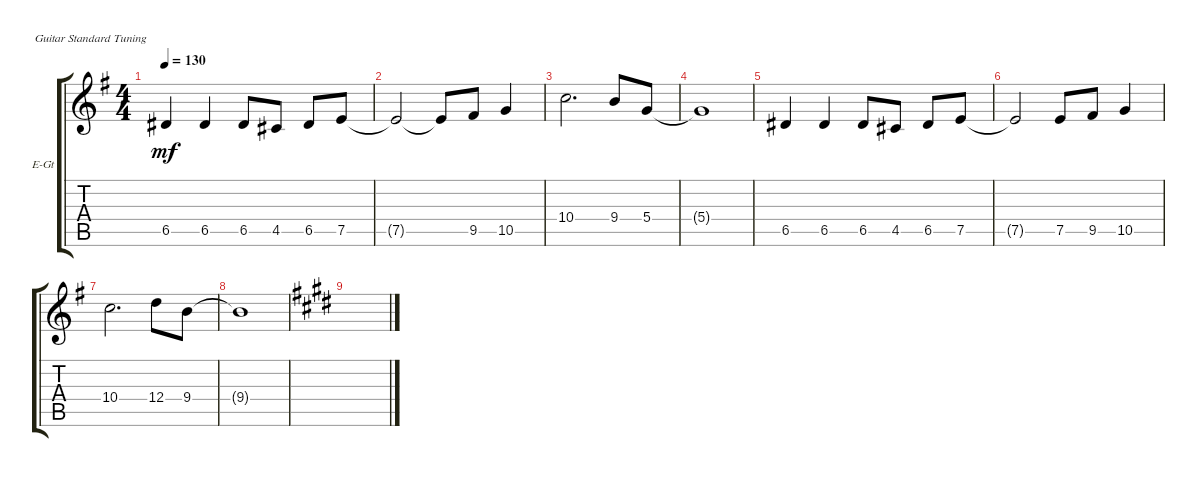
\defaultSystemsLayout 4
\bracketExtendMode groupsimilarinstruments
\firstSystemTrackNameOrientation horizontal
\otherSystemsTrackNameOrientation horizontal
\track ("ЭЛЕКТРО" "E-Gt") {instrument distortionguitar}
\staff {score tabs}
\tuning (E4 B3 G3 D3 A2 E2)
\ts (4 4)
\tempo 130
\clef g2
\scale
0.513944
\ks eminor
6.5.4{dy mf instrument distortionguitar} 6.5.4 6.5.8 4.5.8 6.5.8 7.5.8 |
\scale
0.243028 7.5{t}.2 7.5{t}.8 9.5.8 10.5.4 |
\scale
0.243028 10.4.2{d} 9.4.8 5.4.8 |
\scale
0.333333 5.4{t}.1 |
\scale
0.333333 6.5.4 6.5.4 6.5.8 4.5.8 6.5.8 7.5.8 |
\scale
0.333333 7.5{t}.2 7.5.8 9.5.8 10.5.4 |
\scale
0.24898 10.4.2{d} 12.4.8 9.4.8 |
\scale
0.24898 9.4{t}.1 |
\scale
0.502041
\ks c#minor
|
\scale
0.333333 |
\scale
0.333333 |
\scale
0.333333 |
\scale
0.333333 |
\scale
0.333333 |
\scale
0.333333 |
\scale
0.333333
